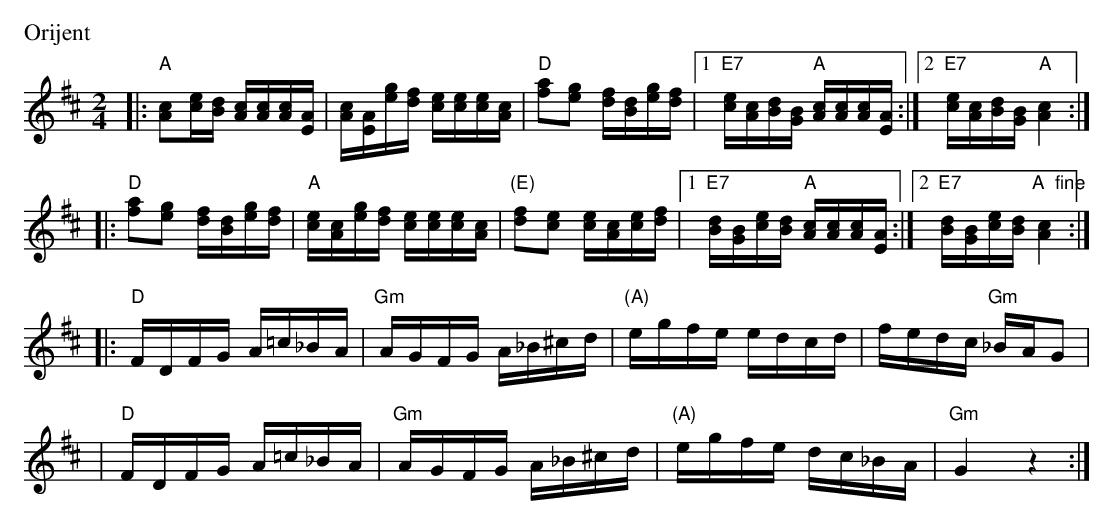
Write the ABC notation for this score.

X:1
P: Orijent
M: 2/4
L: 1/16
K: AMix
|: "A"[c2A2][ec][dB] [cA][cA][cA][AE] \
| [cA][AE][ge][fd] [ec][ec][ec][cA] \
| "D"[a2f2][g2e2] [fd][dB][ge][fd] \
|1 "E7"[ec][cA][dB][BG] "A"[cA][cA][cA][AE] \
:|2 "E7"[ec][cA][dB][BG] "A"[c4A4] :|
|: "D"[a2f2][g2e2] [fd][dB][ge][fd] \
| "A"[ec][cA][ge][fd] [ec][ec][ec][cA] \
| "(E)"[f2d2][e2c2] [ec][cA][ec][fd] \
|1 "E7"[dB][BG][ec][dB] "A"[cA][cA][cA][AE] \
:|2 "E7"[dB][BG][ec][dB] "A  fine"[c4A4] :|
|: "D"FDFG A=c_BA \
| "Gm"AGFG A_B^cd \
| "(A)"egfe edcd \
| fedc "Gm"_BAG2 |
|  "D"FDFG A=c_BA \
| "Gm"AGFG A_B^cd \
| "(A)"egfe dc_BA \
| "Gm"G4 z4 :|
